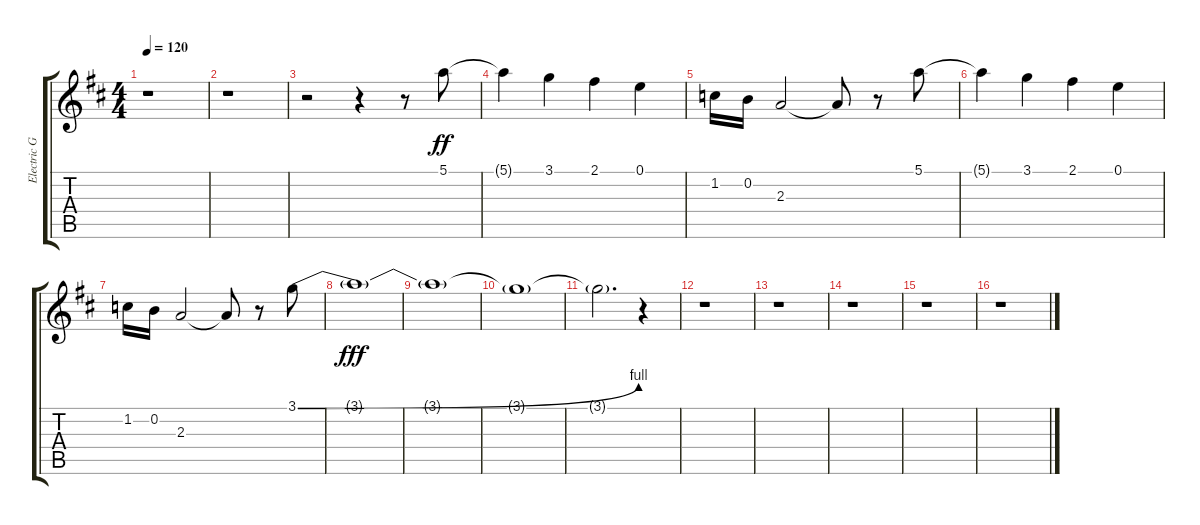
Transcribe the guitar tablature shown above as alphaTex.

\track ("Electric Guitar 2" "Electric G") {instrument overdrivenguitar}
\staff {score tabs}
\tuning (E4 B3 G3 D3 A2 E2) {hide}
\ts (4 4)
\tempo 120
\clef g2
\ks d
r.1{dy ff} |
r.1 |
r.2 r.4 r.8 5.1.8 |
5.1{t}.4 3.1.4 2.1.4 0.1.4 |
1.2.16 0.2.16 2.3.2 2.3{t}.8 r.8 5.1.8 |
5.1{t}.4 3.1.4 2.1.4 0.1.4 |
1.2.16 0.2.16 2.3.2 2.3{t}.8 r.8 3.1{be (bend 0 0 60 4)}.8 |
3.1{t}.1{dy fff} |
3.1{t}.1 |
3.1{t}.1 |
3.1{t}.2{d} r.4 |
r.1 |
r.1 |
r.1 |
r.1 |
r.1
